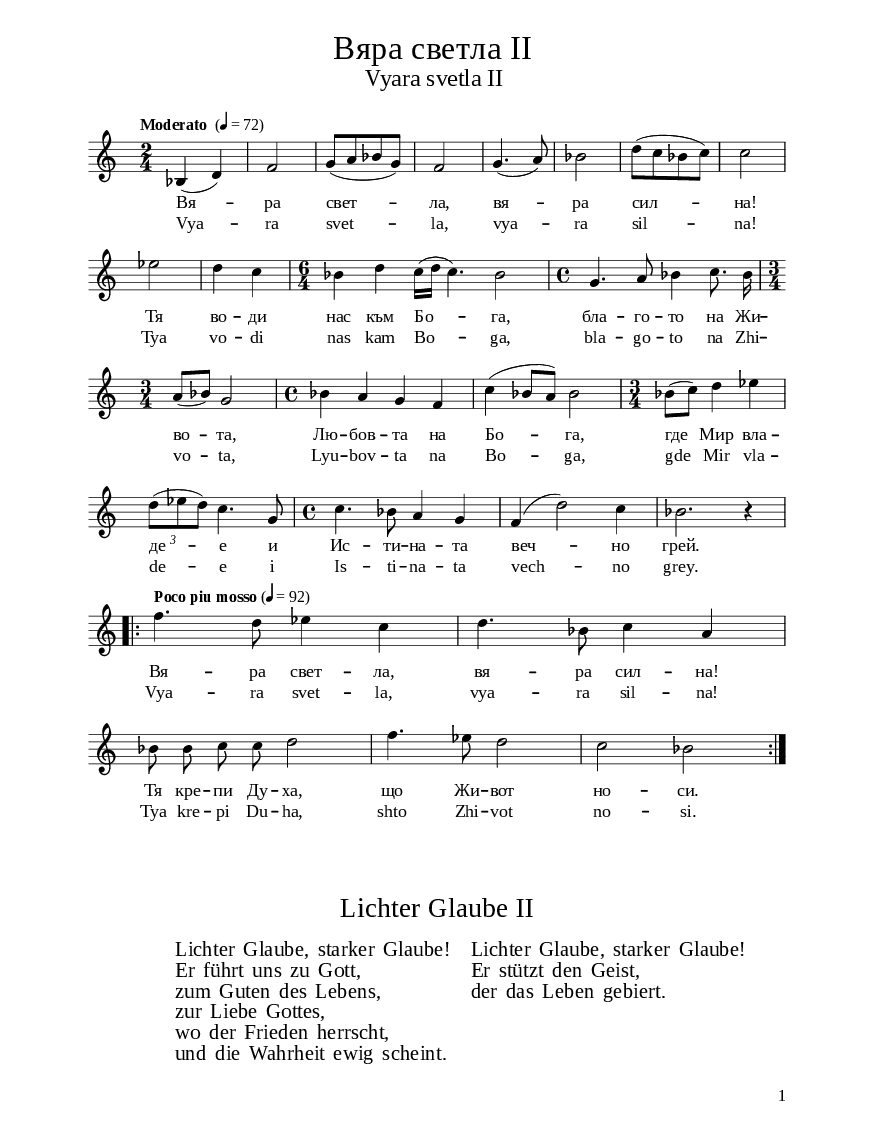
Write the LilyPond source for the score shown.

\version "2.22.1"

% include paper part and global functions
\include "include/globals.ily"

\bookpart {
  \include "include/bookpart-paper.ily"
  \score {
    \include "include/score-layout.ily"

    \new Voice \absolute {
      \clef treble
      \key c \major
      \time 2/4
      \tempoFunc "Moderato " 4 "72"
      \autoBeamOff
      bes4 (  d'4 )  f'2 | % 2
      g'8 ( [  a'8  bes'8  g'8 ) ]  f'2
      | % 3
      g'4. (  a'8 )  bes'2 | % 4
      d''8 ( [  c''8  bes'8  c''8 ) ]
      c''2 \break | % 5
      es''2  d''4  c''4 | % 6
      \time 6/4  | % 6
      bes'4  d''4  c''16 ( [  d''16 ]
      c''4. )  bes'2 | % 7
      \time 4/4  | % 7
      g'4.  a'8  bes'4  c''8.
      bes'16 \break | % 8
      \time 3/4  | % 8
      a'8 ( [  bes'8 ) ]  g'2 | % 9
      \time 4/4  | % 9
      bes'4  a'4  g'4  f'4 |
      c''4 (  bes'8 [  a'8 ) ]  bes'2 | % 11
      \time 3/4  | % 11
      bes'8 ( [  c''8 ])   d''4  es''4
      \break | % 12
      \times 2/3  {
        d''8 ( [  es''8  d''8 ) ]
      }
      c''4.  g'8 | % 13
      \time 4/4  | % 13
      c''4.  bes'8  a'4  g'4 | % 14
      f'4 (  d''2 )  c''4 | % 15
      bes'2. r4 \break
      \repeat volta 2 {
        | % 16
        \tempoFunc "Poco piu mosso" 4 "92"

        f''4.  d''8  es''4  c''4 | % 17
        d''4.  bes'8  c''4  a'4 \break | % 18
        bes'8  bes'8  c''8  c''8
        d''2 | % 19
        f''4.  es''8  d''2 |
        c''2  bes'2
      }
    }

    \addlyrics {
      Вя -- ра свет --   ла,
      вя -- ра сил --   на!
      Тя во -- ди нас към Бо --
      га, бла -- го -- то на Жи -- во
      -- та, Лю -- бов -- та на Бо --
      га, где  Мир вла -- де --
      е и Ис -- ти -- на -- та веч
      -- но грей. Вя -- ра свет -- ла,
      вя -- ра сил -- на! Тя кре -- пи
      Ду -- ха, що Жи -- вот но -- си.}
      \addlyrics {
        Vya -- ra svet --   la,
        vya -- ra sil --   na!
        Tya vo -- di nas kam Bo --
        ga, bla -- go -- to na Zhi -- vo
        -- ta, Lyu -- bov -- ta na Bo --
        ga, gde  Mir vla -- de --
        e i Is -- ti -- na -- ta vech
        -- no grey. Vya -- ra svet -- la,
        vya -- ra sil -- na! Tya kre -- pi
        Du -- ha, shto Zhi -- vot no -- si.}

        \header {
          title = \titleFunc "Вяра светла II " "Vyara svetla II "
        }

        \midi{}

      } % score

      \markup \empty-two

      % include foreign translation(s) of the song
      \version "2.24.2"

\markup \fill-line { \fontsize #deTitleFontSize "Lichter Glaube II" }
\markup \null
\markup \null
\markup \fontsize #deCoupletFontSize {
  \hspace #7
  \override #`(baseline-skip . ,deCoupletBaselineSkip)

  \column {

\line { " "Lichter Glaube, starker Glaube!}

\line { " "Er führt uns zu Gott, }

\line { " "zum Guten des Lebens,}

\line { " "zur Liebe Gottes,}

\line { " "wo der Frieden herrscht, }

\line { " "und die Wahrheit ewig scheint.}
\line { " " }

  }
  
   \override #`(baseline-skip . ,deCoupletBaselineSkip)
    \column {

\line { " "Lichter Glaube, starker Glaube!}

\line { " "Er stützt den Geist, }

\line { " "der das Leben gebiert.}

  }
}


    } % bookpart

    % Più mosso
    %
